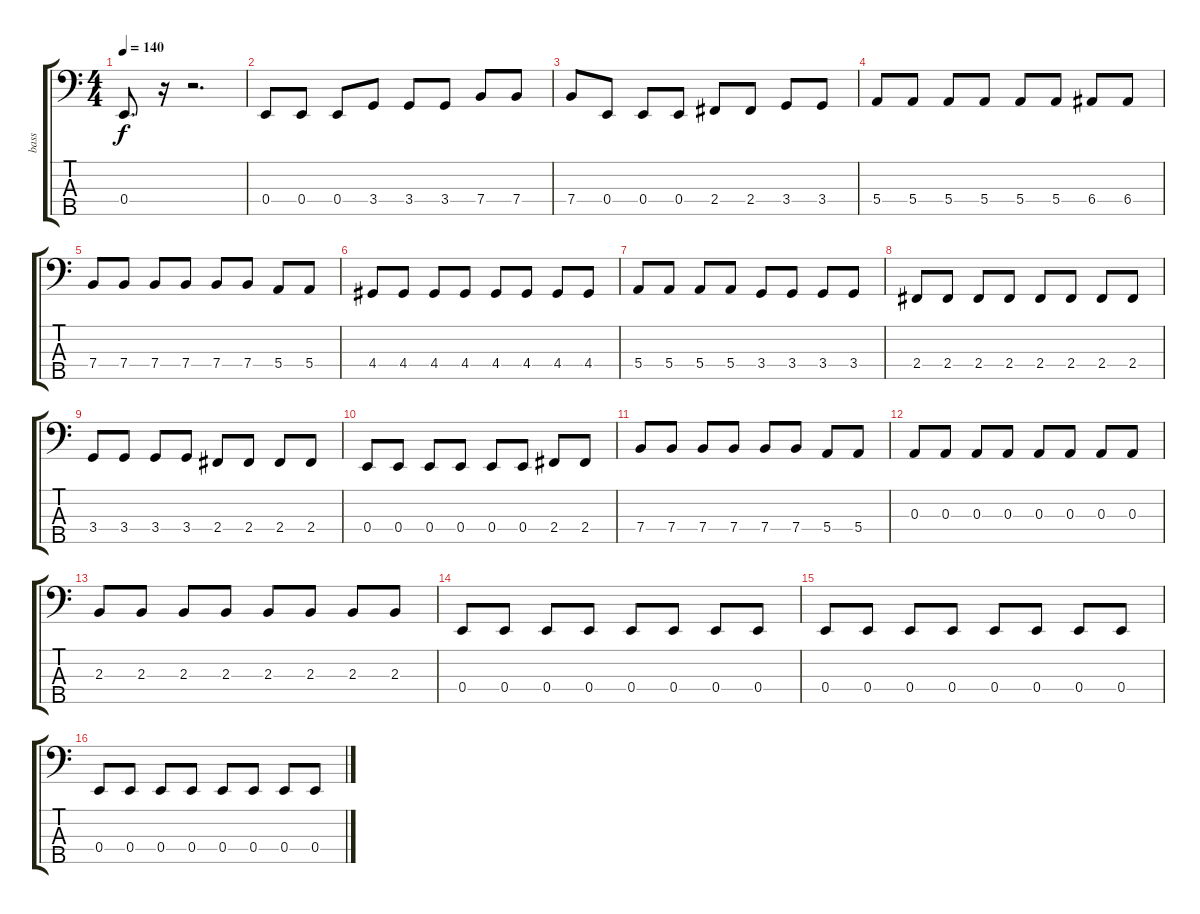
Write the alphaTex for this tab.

\track ("bass" "bass") {instrument electricbassfinger}
\staff {score tabs}
\tuning (G2 D2 A1 E1 B0) {hide}
\ts (4 4)
\tempo 140
\clef f4
\ks c
0.4.8{d dy f} r.16 r.2{d} |
0.4.8 0.4.8 0.4.8 3.4.8 3.4.8 3.4.8 7.4.8 7.4.8 |
7.4.8 0.4.8 0.4.8 0.4.8 2.4.8 2.4.8 3.4.8 3.4.8 |
5.4.8 5.4.8 5.4.8 5.4.8 5.4.8 5.4.8 6.4.8 6.4.8 |
7.4.8 7.4.8 7.4.8 7.4.8 7.4.8 7.4.8 5.4.8 5.4.8 |
4.4.8 4.4.8 4.4.8 4.4.8 4.4.8 4.4.8 4.4.8 4.4.8 |
5.4.8 5.4.8 5.4.8 5.4.8 3.4.8 3.4.8 3.4.8 3.4.8 |
2.4.8 2.4.8 2.4.8 2.4.8 2.4.8 2.4.8 2.4.8 2.4.8 |
3.4.8 3.4.8 3.4.8 3.4.8 2.4.8 2.4.8 2.4.8 2.4.8 |
0.4.8 0.4.8 0.4.8 0.4.8 0.4.8 0.4.8 2.4.8 2.4.8 |
7.4.8 7.4.8 7.4.8 7.4.8 7.4.8 7.4.8 5.4.8 5.4.8 |
0.3.8 0.3.8 0.3.8 0.3.8 0.3.8 0.3.8 0.3.8 0.3.8 |
2.3.8 2.3.8 2.3.8 2.3.8 2.3.8 2.3.8 2.3.8 2.3.8 |
0.4.8 0.4.8 0.4.8 0.4.8 0.4.8 0.4.8 0.4.8 0.4.8 |
0.4.8 0.4.8 0.4.8 0.4.8 0.4.8 0.4.8 0.4.8 0.4.8 |
0.4.8 0.4.8 0.4.8 0.4.8 0.4.8 0.4.8 0.4.8 0.4.8
